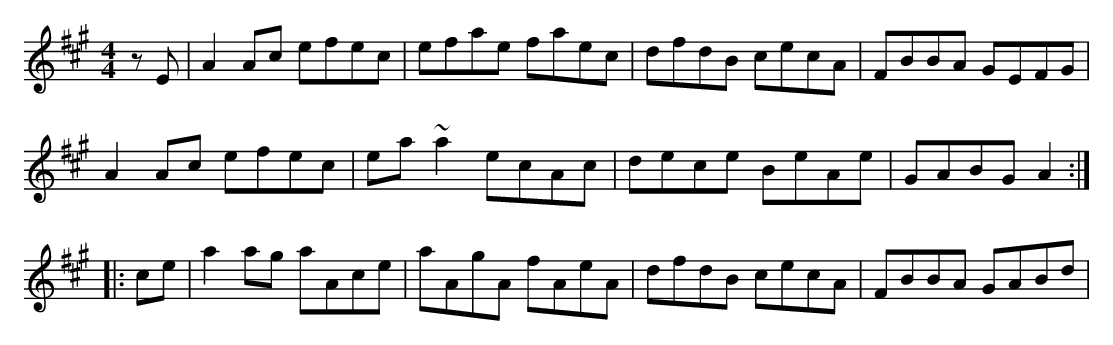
X:1
M:4/4
K:A
zE|A2Ac efec|efae faec|dfdB cecA|FBBA GEFG|
A2Ac efec|ea~a2 ecAc|dece BeAe|GABG A2:|
|:ce|a2ag aAce|aAgA fAeA|dfdB cecA|FBBA GABd|
